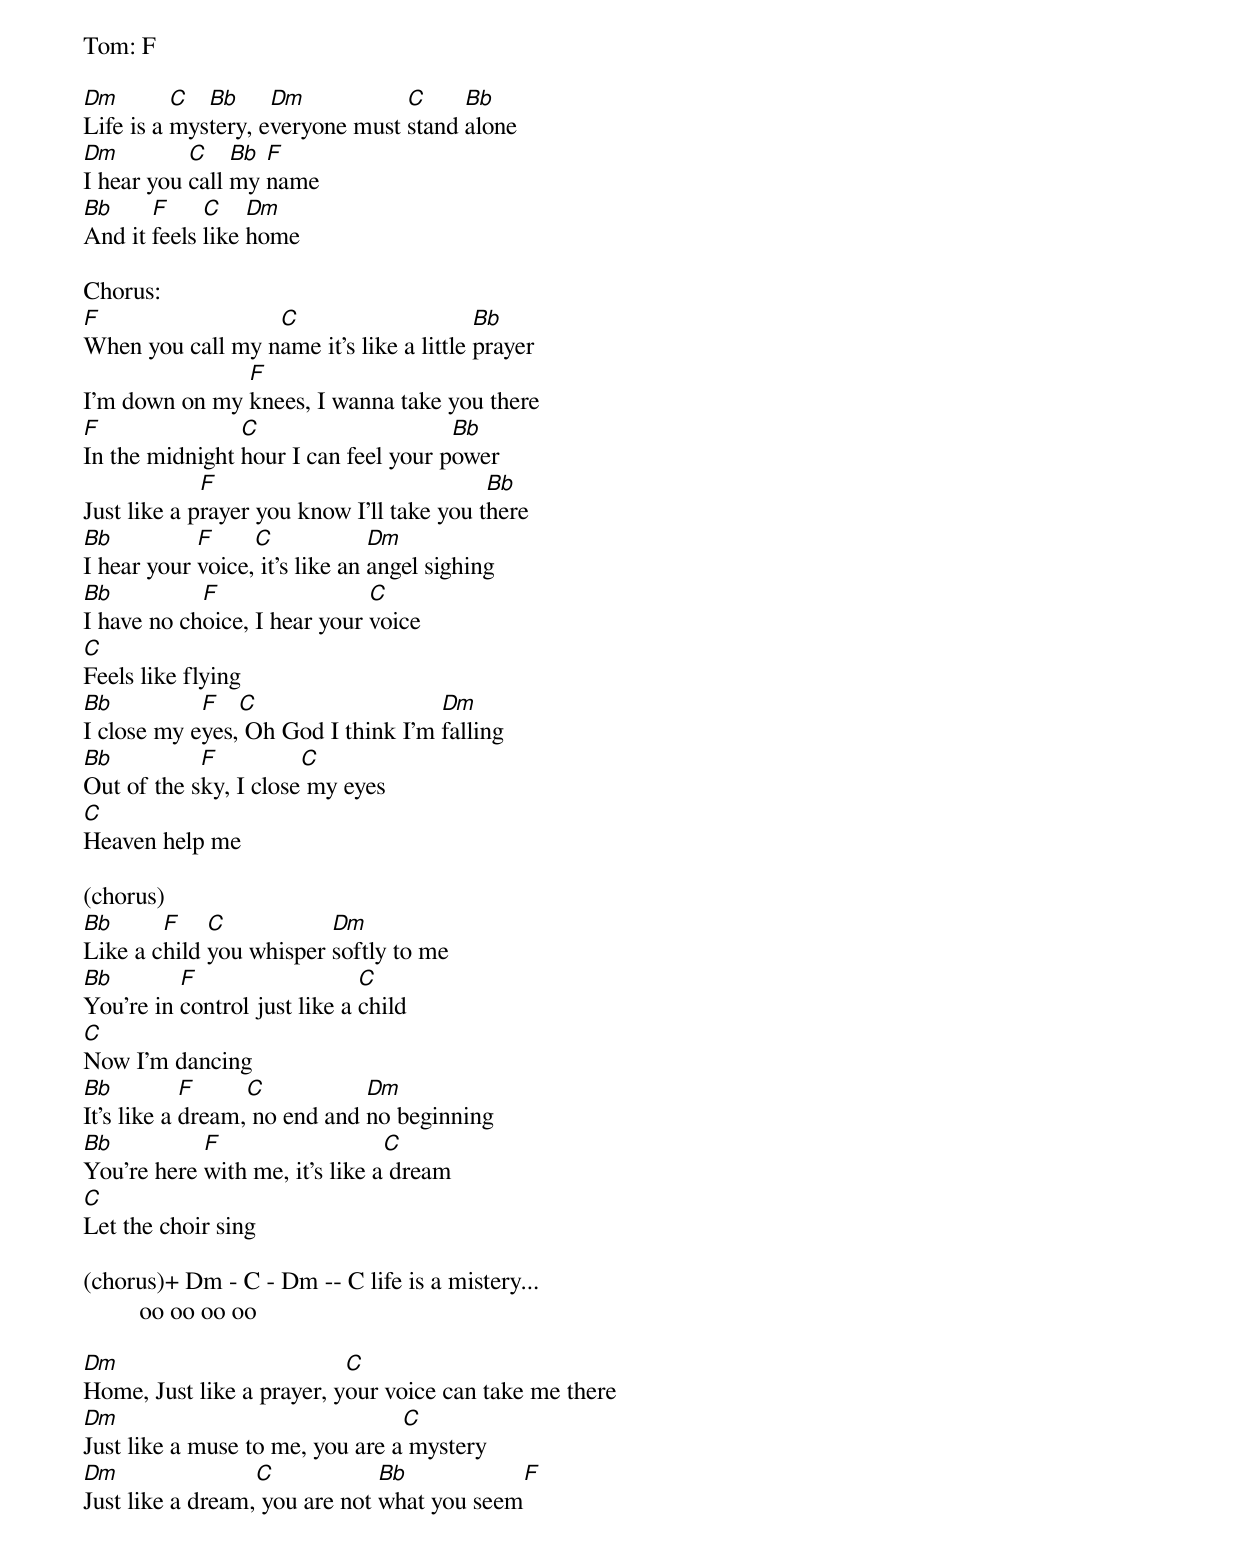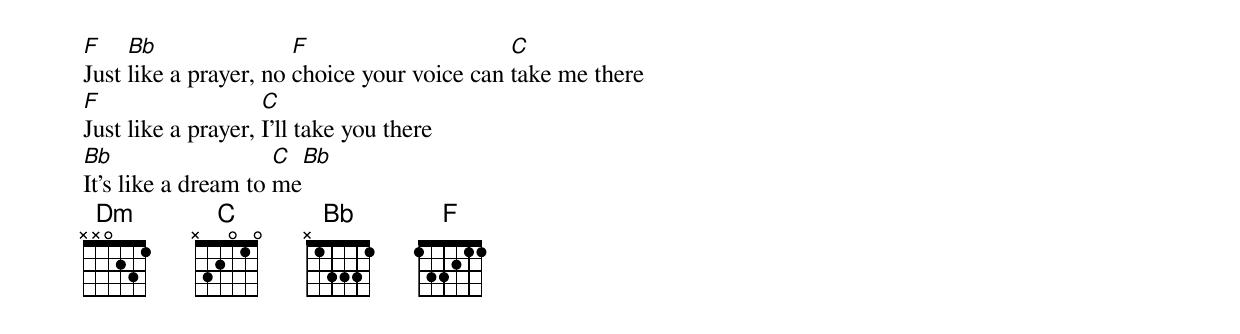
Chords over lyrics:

Tom: F

Dm        C  Bb     Dm           C     Bb
Life is a mystery, everyone must stand alone
Dm         C    Bb F
I hear you call my name
Bb     F     C    Dm
And it feels like home

Chorus:
F                 C                      Bb
When you call my name it's like a little prayer
               F
I'm down on my knees, I wanna take you there
F               C                     Bb
In the midnight hour I can feel your power
             F                             Bb
Just like a prayer you know I'll take you there
Bb          F     C             Dm
I hear your voice, it's like an angel sighing
Bb          F                 C
I have no choice, I hear your voice
C
Feels like flying
Bb          F   C                   Dm
I close my eyes, Oh God I think I'm falling
Bb          F          C
Out of the sky, I close my eyes
C
Heaven help me

(chorus)
Bb      F    C           Dm
Like a child you whisper softly to me
Bb        F                   C
You're in control just like a child
C
Now I'm dancing
Bb          F     C           Dm
It's like a dream, no end and no beginning
Bb          F                   C
You're here with me, it's like a dream
C
Let the choir sing

(chorus)+ Dm - C - Dm -- C life is a mistery...
         oo oo oo oo

Dm                         C
Home, Just like a prayer, your voice can take me there
Dm                               C
Just like a muse to me, you are a mystery
Dm                C            Bb             F
Just like a dream, you are not what you seem
F    Bb                F                     C
Just like a prayer, no choice your voice can take me there
F                   C
Just like a prayer, I'll take you there
Bb                   C  Bb
It's like a dream to me
